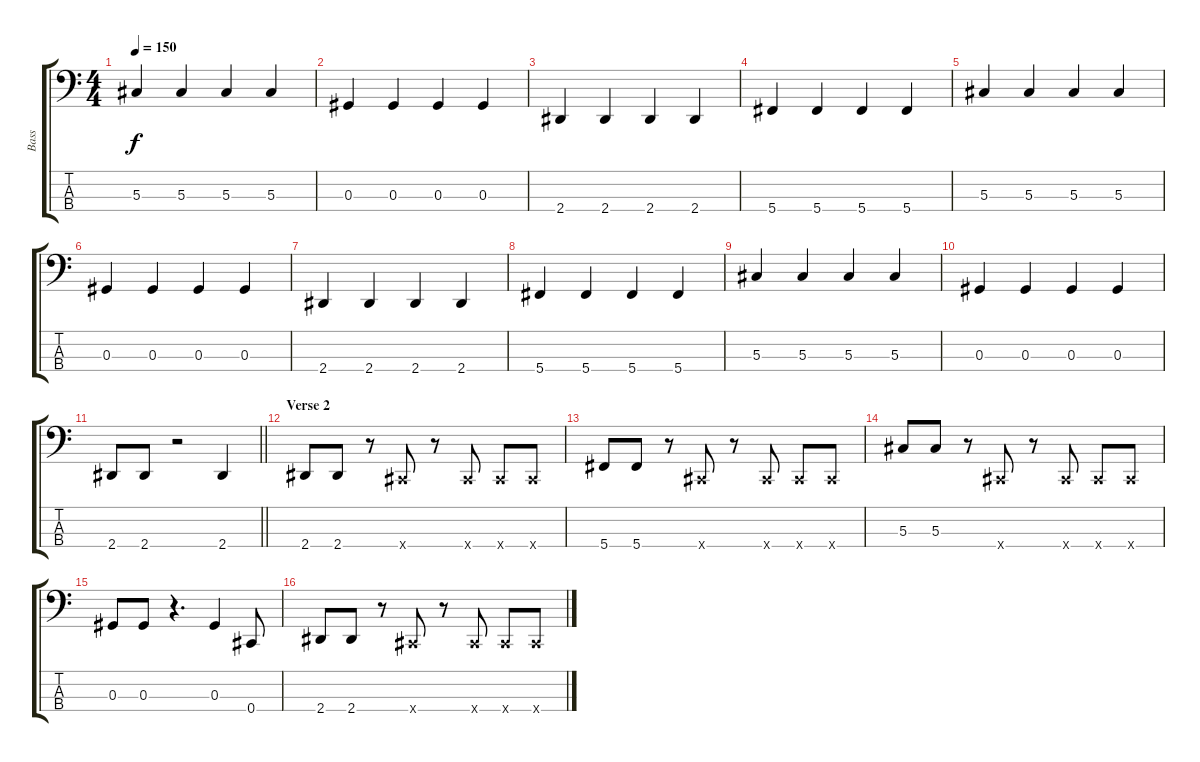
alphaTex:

\track ("Bass" "Bass") {instrument electricbassfinger}
\staff {score tabs}
\tuning (Gb2 Db2 Ab1 Db1) {hide}
\ts (4 4)
\tempo 150
\clef f4
\ks c
5.3.4{dy f} 5.3.4 5.3.4 5.3.4 |
0.3.4 0.3.4 0.3.4 0.3.4 |
2.4.4 2.4.4 2.4.4 2.4.4 |
5.4.4 5.4.4 5.4.4 5.4.4 |
5.3.4 5.3.4 5.3.4 5.3.4 |
0.3.4 0.3.4 0.3.4 0.3.4 |
2.4.4 2.4.4 2.4.4 2.4.4 |
5.4.4 5.4.4 5.4.4 5.4.4 |
5.3.4 5.3.4 5.3.4 5.3.4 |
0.3.4 0.3.4 0.3.4 0.3.4 |
\barLineRight lightlight
2.4.8 2.4.8 r.2 2.4.4 |
\section ("" "Verse 2")
2.4.8 2.4.8 r.8 0.4{x}.8 r.8 0.4{x}.8 0.4{x}.8 0.4{x}.8 |
5.4.8 5.4.8 r.8 0.4{x}.8 r.8 0.4{x}.8 0.4{x}.8 0.4{x}.8 |
5.3.8 5.3.8 r.8 0.4{x}.8 r.8 0.4{x}.8 0.4{x}.8 0.4{x}.8 |
0.3.8 0.3.8 r.4{d} 0.3.4 0.4.8 |
2.4.8 2.4.8 r.8 0.4{x}.8 r.8 0.4{x}.8 0.4{x}.8 0.4{x}.8
